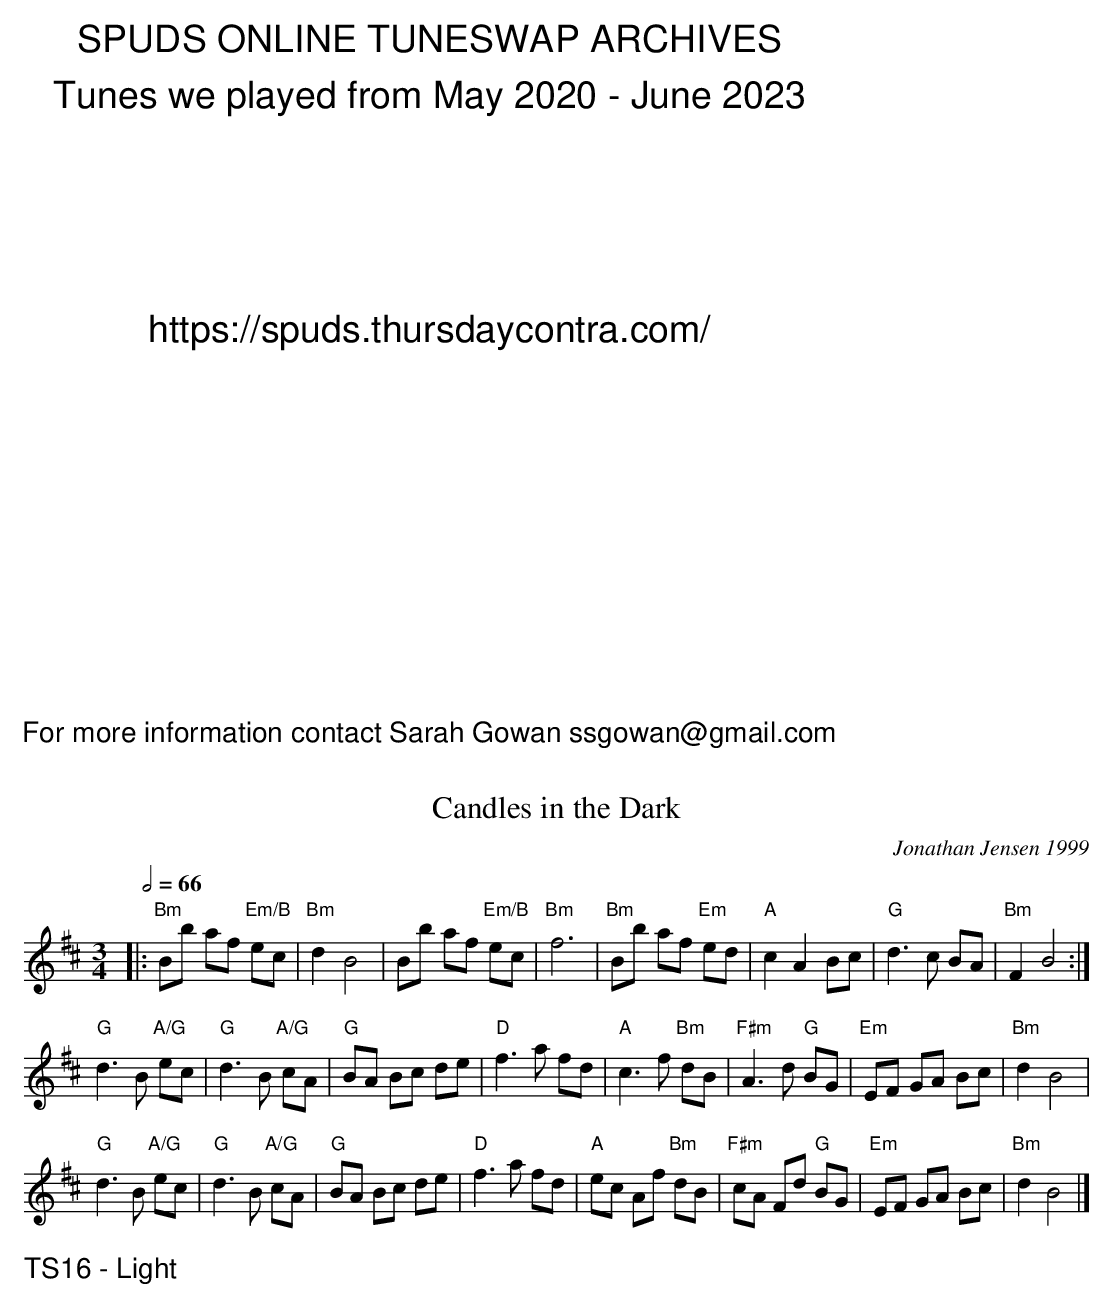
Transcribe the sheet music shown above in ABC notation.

X:1
T: Candles in the Dark
C: Jonathan Jensen 1999
M:3/4
L:1/8
Q: 1/2=66
K: Bm
  |:"Bm"Bb af "Em/B"ec | "Bm"d2 B4 | Bb af "Em/B"ec | "Bm"f6 |\
  "Bm"Bb af "Em"ed | "A"c2 A2 Bc | "G"d3 c BA | "Bm"F2 B4 :|
  "G"d3 B "A/G"ec | "G"d3 B "A/G" cA | "G"BA Bc de | "D"f3 a fd |\
  "A"c3 f "Bm"dB | "F#m"A3 d "G"BG | "Em"EF GA Bc | "Bm"d2 B4 |
  "G"d3 B "A/G"ec | "G"d3 B "A/G" cA | "G"BA Bc de | "D"f3 a fd |\
  "A"ec Af "Bm"dB | "F#m"cA Fd "G"BG | "Em"EF GA Bc | "Bm"d2 B4 |]
